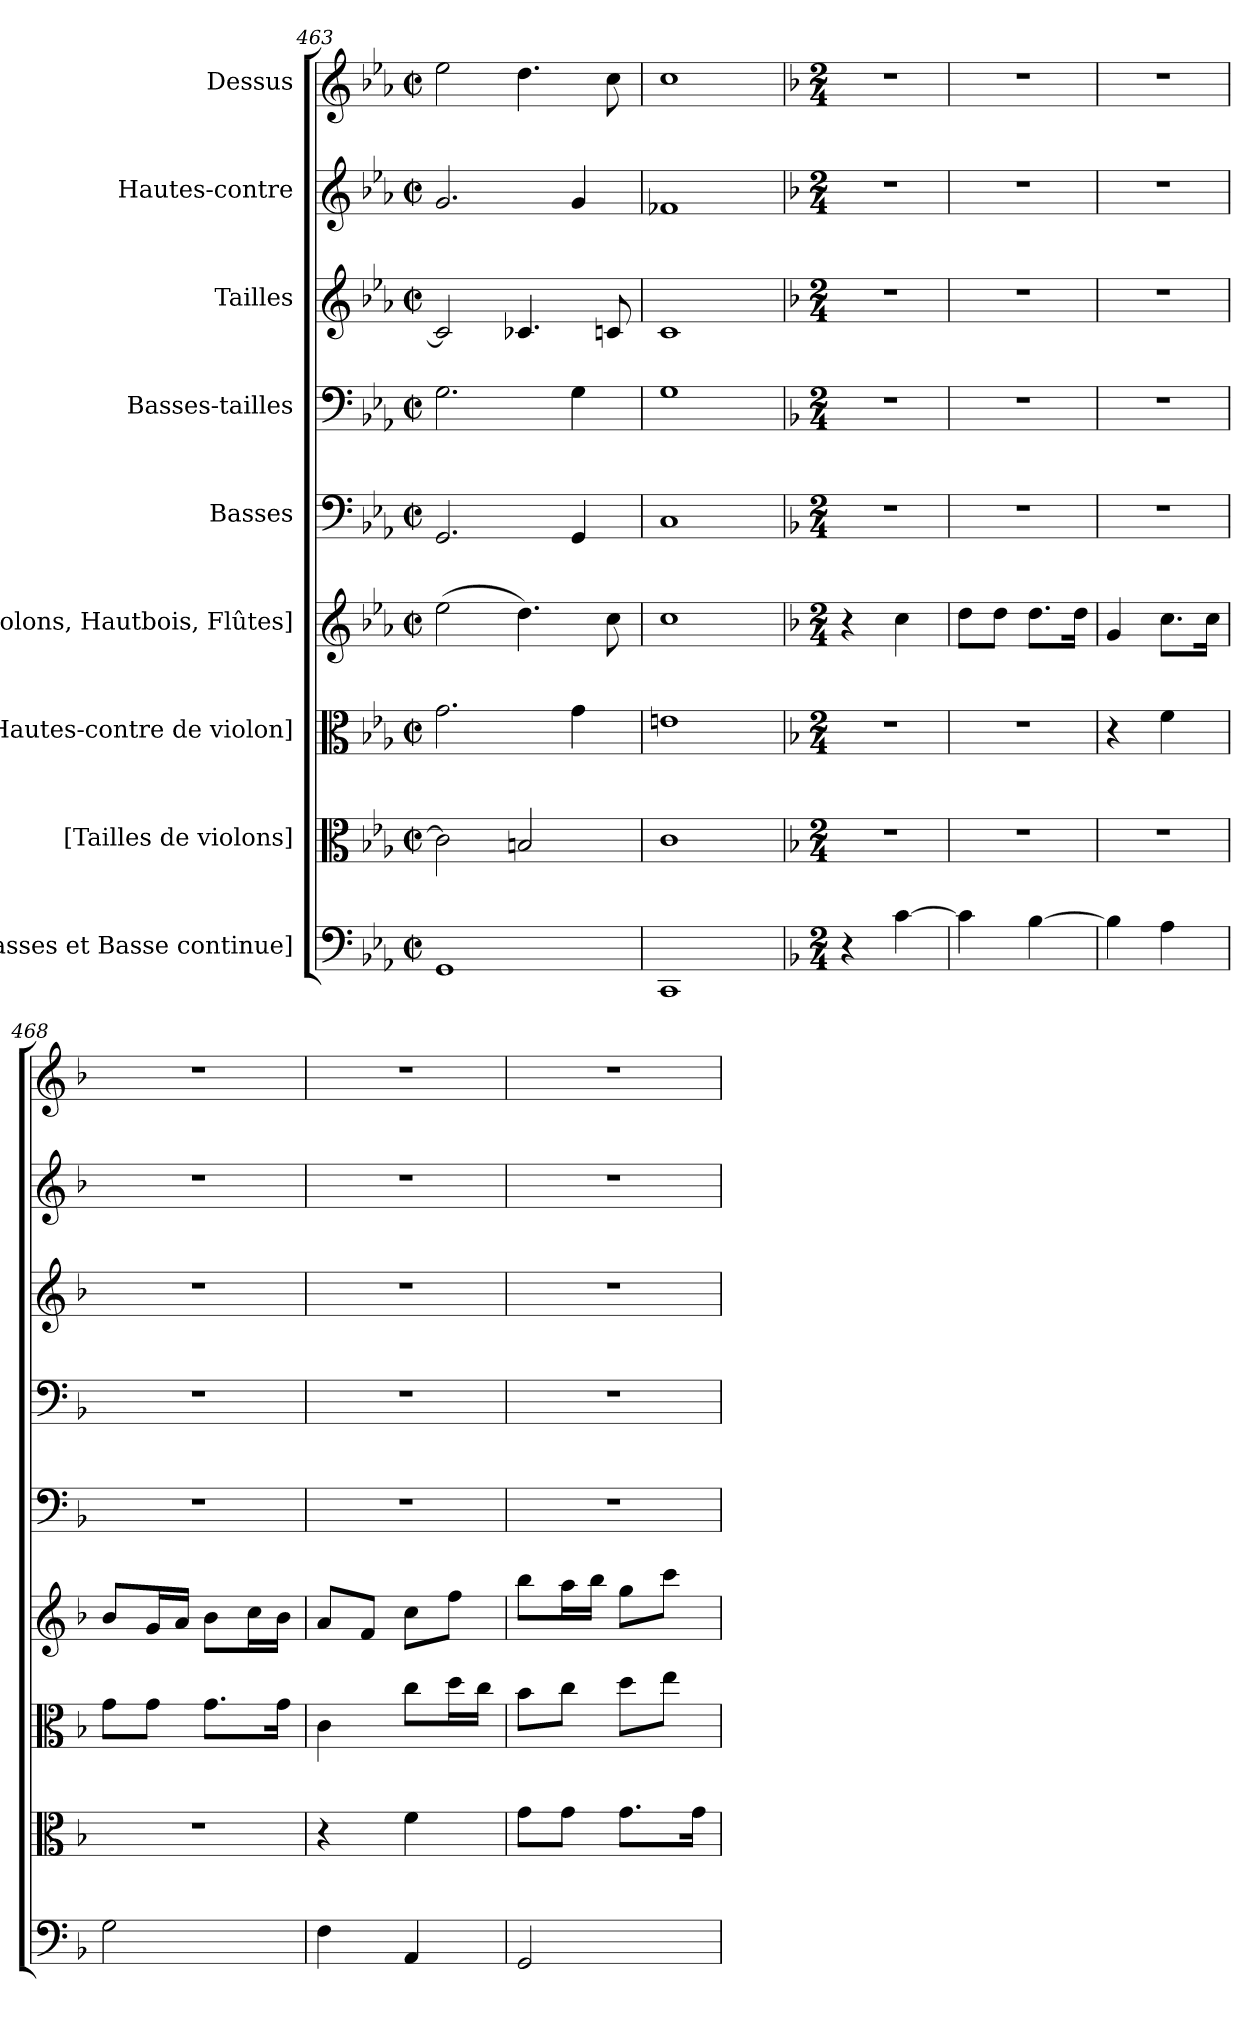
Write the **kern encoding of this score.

**kern	**kern	**kern	**kern	**kern	**kern	**kern	**kern	**kern
*part9	*part8	*part7	*part6	*part5	*part4	*part3	*part2	*part1
*staff9	*staff8	*staff7	*staff6	*staff5	*staff4	*staff3	*staff2	*staff1
*I"[Basses et Basse continue]	*I"[Tailles de violons]	*I"[Hautes-contre de violon]	*I"[Violons, Hautbois, Flûtes]	*I"Basses	*I"Basses-tailles	*I"Tailles	*I"Hautes-contre	*I"Dessus
!!LO:PB:g=z
*clefF4	*clefC3	*clefC3	*clefG2	*clefF4	*clefF4	*clefG2	*clefG2	*clefG2
*k[b-e-a-]	*k[b-e-a-]	*k[b-e-a-]	*k[b-e-a-]	*k[b-e-a-]	*k[b-e-a-]	*k[b-e-a-]	*k[b-e-a-]	*k[b-e-a-]
*E-:	*E-:	*E-:	*E-:	*E-:	*E-:	*E-:	*E-:	*E-:
*M2/2	*M2/2	*M2/2	*M2/2	*M2/2	*M2/2	*M2/2	*M2/2	*M2/2
*met(c|)	*met(c|)	*met(c|)	*met(c|)	*met(c|)	*met(c|)	*met(c|)	*met(c|)	*met(c|)
=463	=463	=463	=463	=463	=463	=463	=463	=463
1GG	2c\]	2.g\	(>2ee-\	2.GG/	2.G\	2c/]	2.g/	2ee-\
.	2Bn/	.	4.dd>\)	.	.	4.c-X/	.	4.dd\
.	.	4g\	.	4GG/	4G\	.	4g/	.
.	.	.	8cc\	.	.	8cn/	.	8cc\
=464	=464	=464	=464	=464	=464	=464	=464	=464
1CC	1c	1en	1cc	1C	1G	1c	1f-X	1cc
=465	=465	=465	=465	=465	=465	=465	=465	=465
*k[b-]	*k[b-]	*k[b-]	*k[b-]	*k[b-]	*k[b-]	*k[b-]	*k[b-]	*k[b-]
*F:	*F:	*F:	*F:	*F:	*F:	*F:	*F:	*F:
*M2/4	*M2/4	*M2/4	*M2/4	*M2/4	*M2/4	*M2/4	*M2/4	*M2/4
4r	2r	2r	4r	2r	2r	2r	2r	2r
[4c\	.	.	4cc\	.	.	.	.	.
=466	=466	=466	=466	=466	=466	=466	=466	=466
4c\]	2r	2r	8dd\L	2r	2r	2r	2r	2r
.	.	.	8dd\J	.	.	.	.	.
[4B-\	.	.	8.dd\L	.	.	.	.	.
.	.	.	16dd\Jk	.	.	.	.	.
!!LO:PB:g=z
=467	=467	=467	=467	=467	=467	=467	=467	=467
4B-\]	2r	4r	4g/	2r	2r	2r	2r	2r
4A\	.	4f\	8.cc\L	.	.	.	.	.
.	.	.	16cc\Jk	.	.	.	.	.
=468	=468	=468	=468	=468	=468	=468	=468	=468
2G\	2r	8g\L	8b-/L	2r	2r	2r	2r	2r
.	.	8g\J	16g/L	.	.	.	.	.
.	.	.	16a/JJ	.	.	.	.	.
.	.	8.g\L	8b-\L	.	.	.	.	.
.	.	.	16cc\L	.	.	.	.	.
.	.	16g\Jk	16b-\JJ	.	.	.	.	.
=469	=469	=469	=469	=469	=469	=469	=469	=469
4F\	4r	4c\	8a/L	2r	2r	2r	2r	2r
.	.	.	8f/J	.	.	.	.	.
4AA/	4f\	8cc\L	8cc\L	.	.	.	.	.
.	.	16dd\L	8ff\J	.	.	.	.	.
.	.	16cc\JJ	.	.	.	.	.	.
=470	=470	=470	=470	=470	=470	=470	=470	=470
2GG/	8g\L	8b-\L	8bb-\L	2r	2r	2r	2r	2r
.	8g\J	8cc\J	16aa\L	.	.	.	.	.
.	.	.	16bb-\JJ	.	.	.	.	.
.	8.g\L	8dd\L	8gg\L	.	.	.	.	.
.	.	8ee\J	8ccc\J	.	.	.	.	.
.	16g\Jk	.	.	.	.	.	.	.
=	=	=	=	=	=	=	=	=
*-	*-	*-	*-	*-	*-	*-	*-	*-
